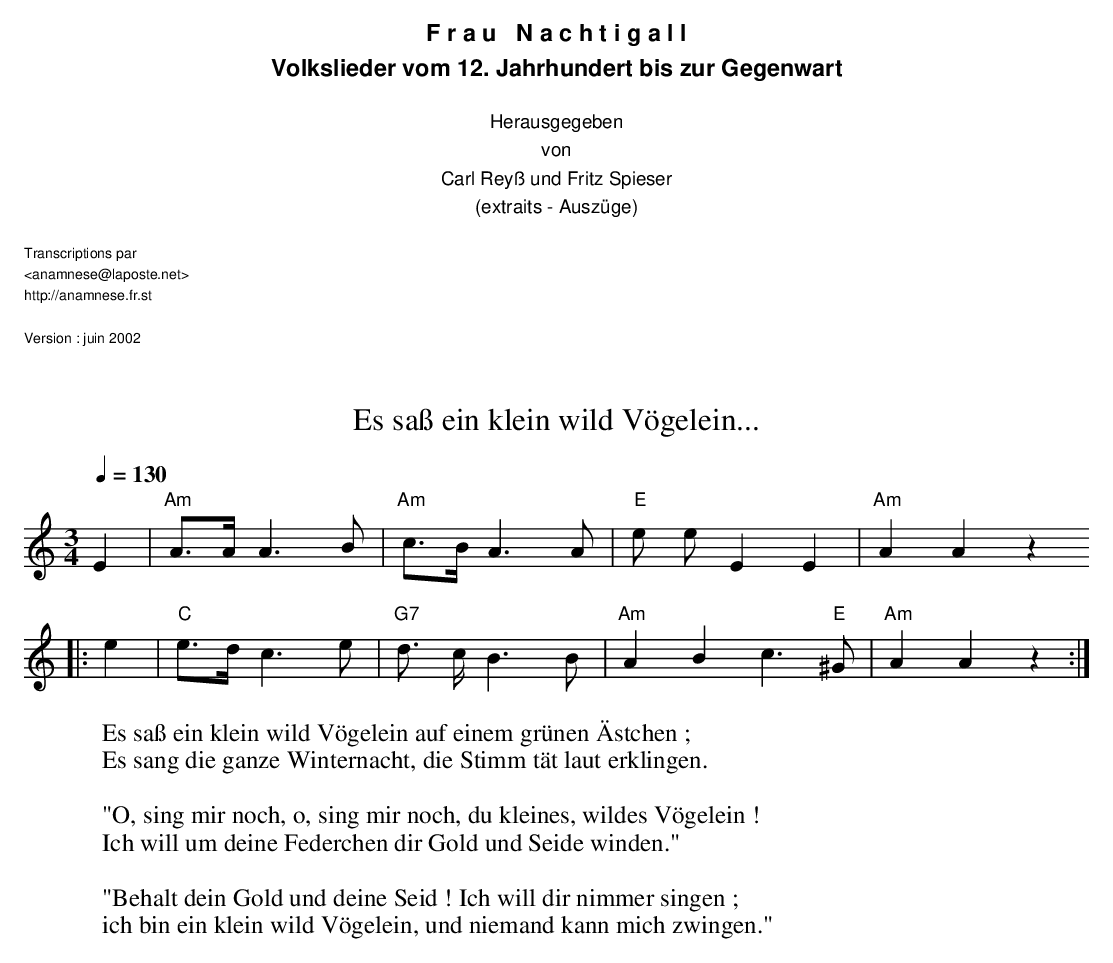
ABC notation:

X:1
T:Es saß ein klein wild Vögelein...
M:3/4
L:1/4
Q:1/4=130
K:C
E | "Am" A/>A/ A > B | "Am" c/>B/ A>A | "E" e/ e/ E E | "Am" A A z
|: e | "C" e/>d/ c>e | "G7" d/ > c/ B>B | "Am" A B c>"E"^G | "Am" A A z :|
W:Es saß ein klein wild Vögelein auf einem grünen Ästchen ;
W:Es sang die ganze Winternacht, die Stimm tät laut erklingen.
W:
W:"O, sing mir noch, o, sing mir noch, du kleines, wildes Vögelein !
W:Ich will um deine Federchen dir Gold und Seide winden."
W:
W:"Behalt dein Gold und deine Seid ! Ich will dir nimmer singen ;
W:ich bin ein klein wild Vögelein, und niemand kann mich zwingen."
